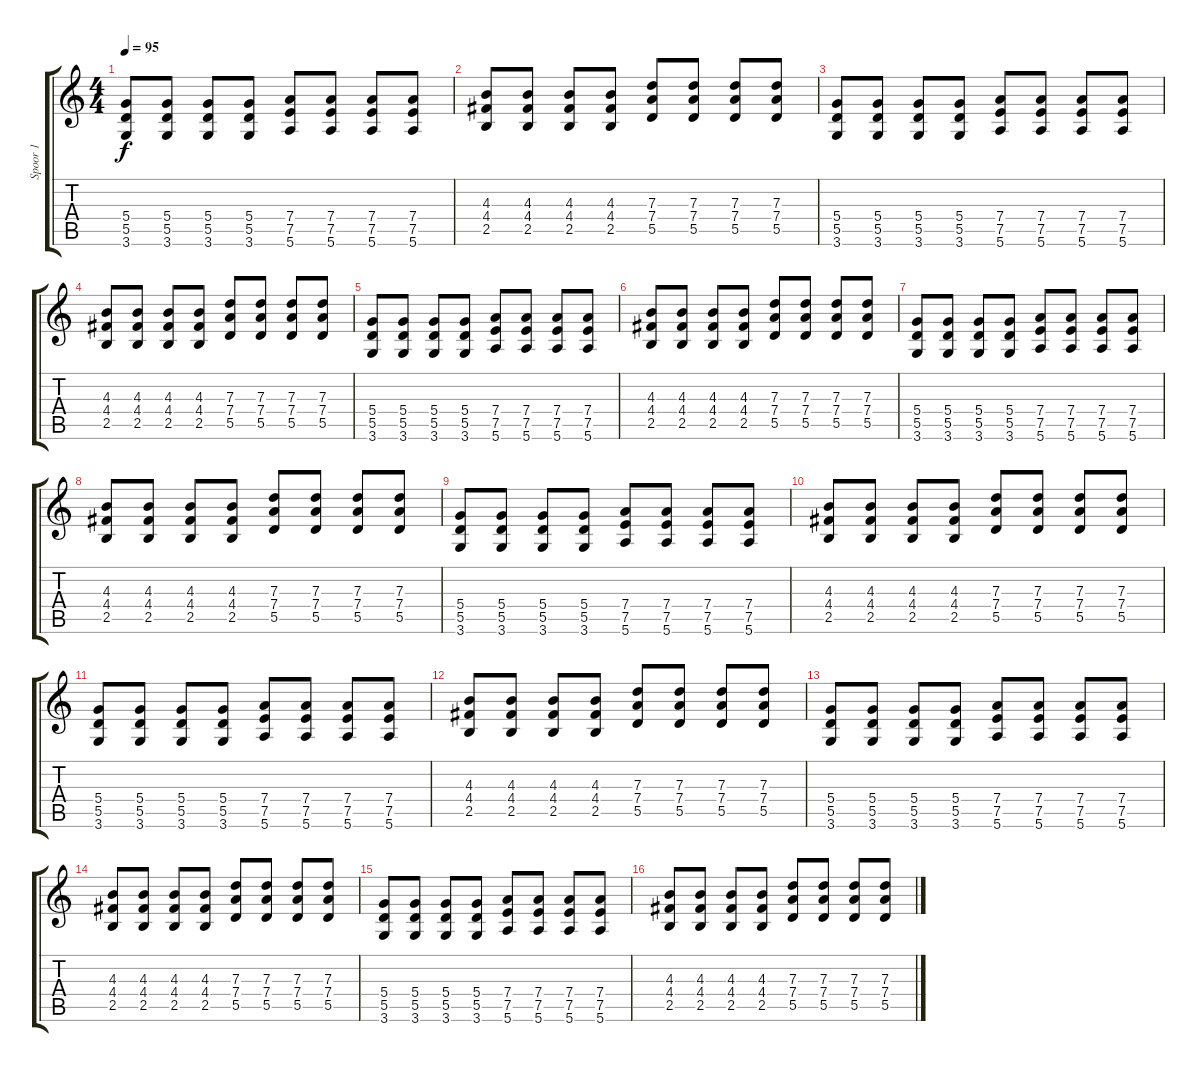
\track ("Spoor 1" "Spoor 1") {instrument electricguitarclean}
\staff {score tabs}
\tuning (E4 B3 G3 D3 A2 E2) {hide}
\ts (4 4)
\tempo 95
\clef g2
\ks c
(5.4 5.5 3.6).8{dy f} (5.4 5.5 3.6).8 (5.4 5.5 3.6).8 (5.4 5.5 3.6).8 (7.4 7.5 5.6).8 (7.4 7.5 5.6).8 (7.4 7.5 5.6).8 (7.4 7.5 5.6).8 |
(4.3 4.4 2.5).8 (4.3 4.4 2.5).8 (4.3 4.4 2.5).8 (4.3 4.4 2.5).8 (7.3 7.4 5.5).8 (7.3 7.4 5.5).8 (7.3 7.4 5.5).8 (7.3 7.4 5.5).8 |
(5.4 5.5 3.6).8 (5.4 5.5 3.6).8 (5.4 5.5 3.6).8 (5.4 5.5 3.6).8 (7.4 7.5 5.6).8 (7.4 7.5 5.6).8 (7.4 7.5 5.6).8 (7.4 7.5 5.6).8 |
(4.3 4.4 2.5).8 (4.3 4.4 2.5).8 (4.3 4.4 2.5).8 (4.3 4.4 2.5).8 (7.3 7.4 5.5).8 (7.3 7.4 5.5).8 (7.3 7.4 5.5).8 (7.3 7.4 5.5).8 |
(5.4 5.5 3.6).8 (5.4 5.5 3.6).8 (5.4 5.5 3.6).8 (5.4 5.5 3.6).8 (7.4 7.5 5.6).8 (7.4 7.5 5.6).8 (7.4 7.5 5.6).8 (7.4 7.5 5.6).8 |
(4.3 4.4 2.5).8 (4.3 4.4 2.5).8 (4.3 4.4 2.5).8 (4.3 4.4 2.5).8 (7.3 7.4 5.5).8 (7.3 7.4 5.5).8 (7.3 7.4 5.5).8 (7.3 7.4 5.5).8 |
(5.4 5.5 3.6).8 (5.4 5.5 3.6).8 (5.4 5.5 3.6).8 (5.4 5.5 3.6).8 (7.4 7.5 5.6).8 (7.4 7.5 5.6).8 (7.4 7.5 5.6).8 (7.4 7.5 5.6).8 |
(4.3 4.4 2.5).8 (4.3 4.4 2.5).8 (4.3 4.4 2.5).8 (4.3 4.4 2.5).8 (7.3 7.4 5.5).8 (7.3 7.4 5.5).8 (7.3 7.4 5.5).8 (7.3 7.4 5.5).8{txt ""} |
(5.4 5.5 3.6).8 (5.4 5.5 3.6).8 (5.4 5.5 3.6).8 (5.4 5.5 3.6).8 (7.4 7.5 5.6).8 (7.4 7.5 5.6).8 (7.4 7.5 5.6).8 (7.4 7.5 5.6).8 |
(4.3 4.4 2.5).8 (4.3 4.4 2.5).8 (4.3 4.4 2.5).8 (4.3 4.4 2.5).8 (7.3 7.4 5.5).8 (7.3 7.4 5.5).8 (7.3 7.4 5.5).8 (7.3 7.4 5.5).8 |
(5.4 5.5 3.6).8 (5.4 5.5 3.6).8 (5.4 5.5 3.6).8 (5.4 5.5 3.6).8 (7.4 7.5 5.6).8 (7.4 7.5 5.6).8 (7.4 7.5 5.6).8 (7.4 7.5 5.6).8 |
(4.3 4.4 2.5).8 (4.3 4.4 2.5).8 (4.3 4.4 2.5).8 (4.3 4.4 2.5).8 (7.3 7.4 5.5).8 (7.3 7.4 5.5).8 (7.3 7.4 5.5).8 (7.3 7.4 5.5).8 |
(5.4 5.5 3.6).8 (5.4 5.5 3.6).8 (5.4 5.5 3.6).8 (5.4 5.5 3.6).8 (7.4 7.5 5.6).8 (7.4 7.5 5.6).8 (7.4 7.5 5.6).8 (7.4 7.5 5.6).8 |
(4.3 4.4 2.5).8 (4.3 4.4 2.5).8 (4.3 4.4 2.5).8 (4.3 4.4 2.5).8 (7.3 7.4 5.5).8 (7.3 7.4 5.5).8 (7.3 7.4 5.5).8 (7.3 7.4 5.5).8 |
(5.4 5.5 3.6).8 (5.4 5.5 3.6).8 (5.4 5.5 3.6).8 (5.4 5.5 3.6).8 (7.4 7.5 5.6).8 (7.4 7.5 5.6).8 (7.4 7.5 5.6).8 (7.4 7.5 5.6).8 |
(4.3 4.4 2.5).8 (4.3 4.4 2.5).8 (4.3 4.4 2.5).8 (4.3 4.4 2.5).8 (7.3 7.4 5.5).8 (7.3 7.4 5.5).8 (7.3 7.4 5.5).8 (7.3 7.4 5.5).8
